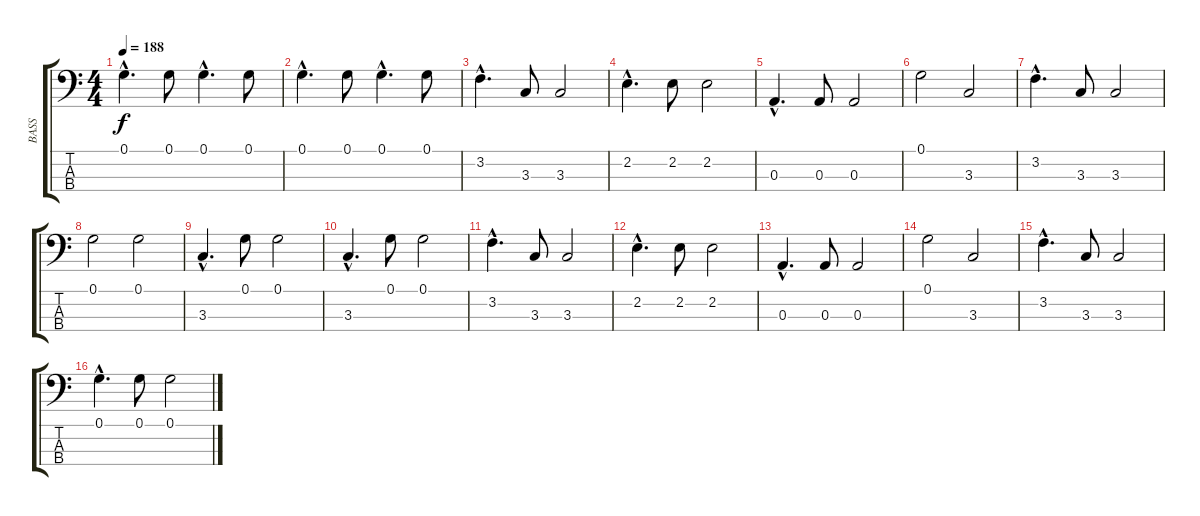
\track ("BASS" "BASS") {instrument electricbassfinger}
\staff {score tabs}
\tuning (G2 D2 A1 E1) {hide}
\ts (4 4)
\tempo 188
\clef f4
\ks c
0.1{hac}.4{d dy f} 0.1.8 0.1{hac}.4{d} 0.1.8 |
0.1{hac}.4{d} 0.1.8 0.1{hac}.4{d} 0.1.8 |
3.2{hac}.4{d} 3.3.8 3.3.2 |
2.2{hac}.4{d} 2.2.8 2.2.2 |
0.3{hac}.4{d} 0.3.8 0.3.2 |
0.1.2 3.3.2 |
3.2{hac}.4{d} 3.3.8 3.3.2 |
0.1.2 0.1.2 |
3.3{hac}.4{d} 0.1.8 0.1.2 |
3.3{hac}.4{d} 0.1.8 0.1.2 |
3.2{hac}.4{d} 3.3.8 3.3.2 |
2.2{hac}.4{d} 2.2.8 2.2.2 |
0.3{hac}.4{d} 0.3.8 0.3.2 |
0.1.2 3.3.2 |
3.2{hac}.4{d} 3.3.8 3.3.2 |
0.1{hac}.4{d} 0.1.8 0.1.2
